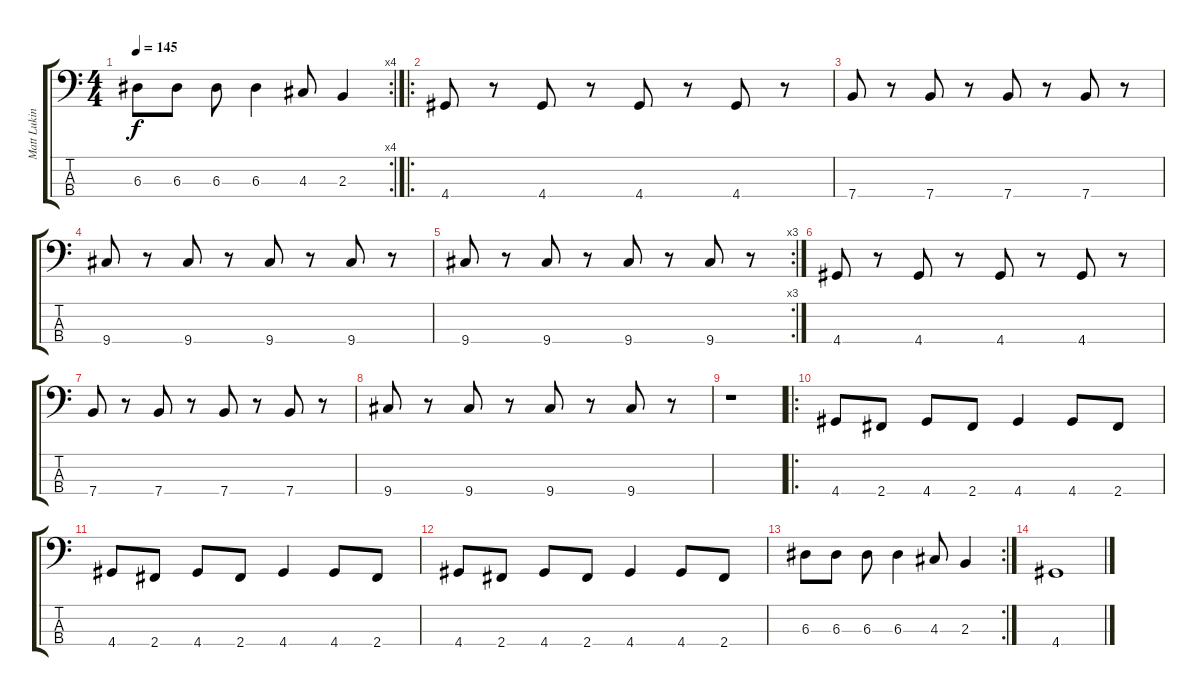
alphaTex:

\track ("Matt Lukin-Bass" "Matt Lukin") {instrument electricbasspick}
\staff {score tabs}
\tuning (G2 D2 A1 E1) {hide}
\rc 4
\ts (4 4)
\tempo 145
\clef f4
\ks c
6.3.8{dy f} 6.3.8 6.3.8 6.3.4 4.3.8 2.3.4 |
\ro
4.4.8 r.8 4.4.8 r.8 4.4.8 r.8 4.4.8 r.8 |
7.4.8 r.8 7.4.8 r.8 7.4.8 r.8 7.4.8 r.8 |
9.4.8 r.8 9.4.8 r.8 9.4.8 r.8 9.4.8 r.8 |
\rc 3
9.4.8 r.8 9.4.8 r.8 9.4.8 r.8 9.4.8 r.8 |
4.4.8 r.8 4.4.8 r.8 4.4.8 r.8 4.4.8 r.8 |
7.4.8 r.8 7.4.8 r.8 7.4.8 r.8 7.4.8 r.8 |
9.4.8 r.8 9.4.8 r.8 9.4.8 r.8 9.4.8 r.8 |
r.1 |
\ro
4.4.8 2.4.8 4.4.8 2.4.8 4.4.4 4.4.8 2.4.8 |
4.4.8 2.4.8 4.4.8 2.4.8 4.4.4 4.4.8 2.4.8 |
4.4.8 2.4.8 4.4.8 2.4.8 4.4.4 4.4.8 2.4.8 |
\rc 2
6.3.8 6.3.8 6.3.8 6.3.4 4.3.8 2.3.4 |
4.4.1
